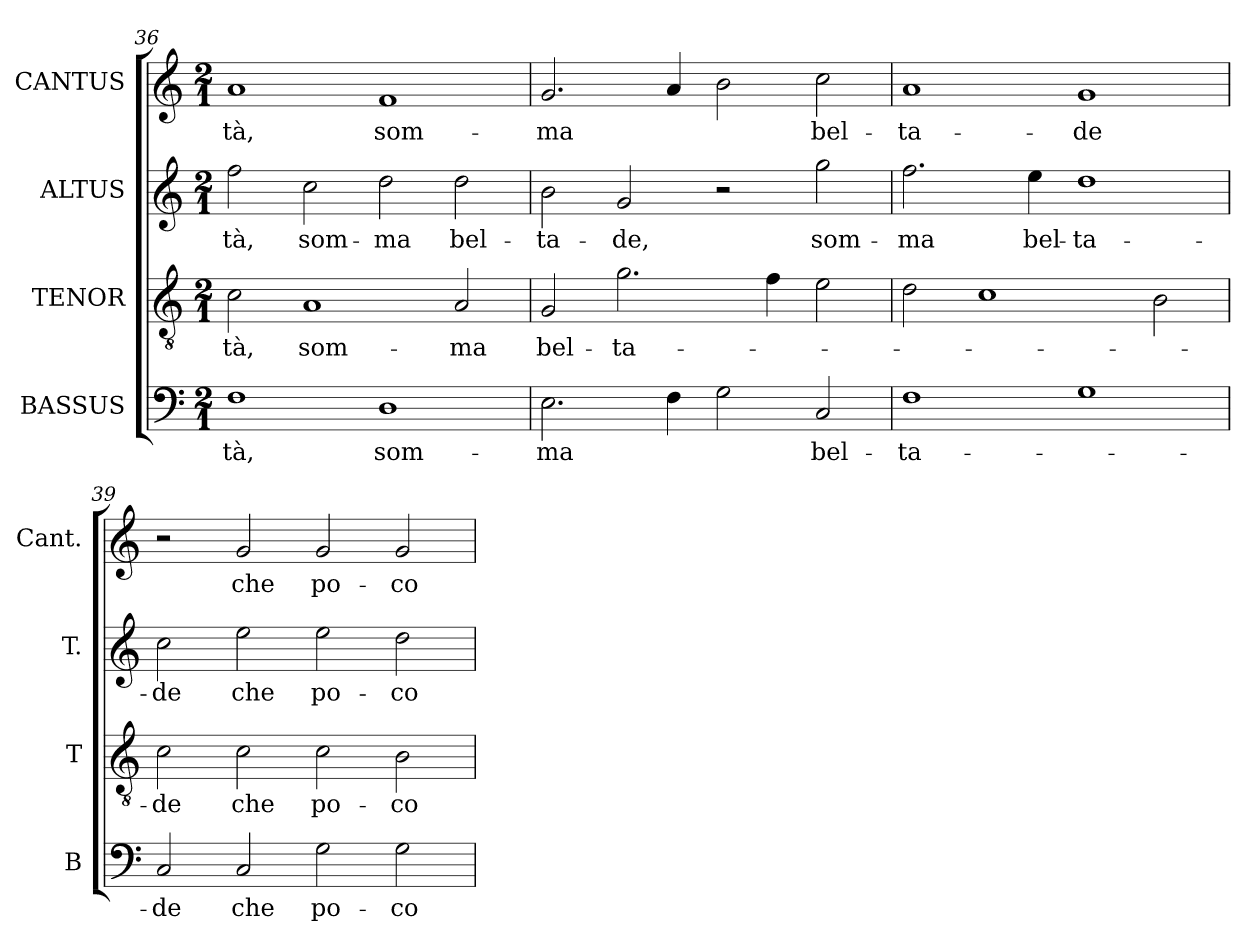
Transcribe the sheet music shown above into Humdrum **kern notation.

**kern	**text	**kern	**text	**kern	**text	**kern	**text
*part4	*part4	*part3	*part3	*part2	*part2	*part1	*part1
*staff4	*staff4	*staff3	*staff3	*staff2	*staff2	*staff1	*staff1
*I"BASSUS	*	*I"TENOR	*	*I"ALTUS	*	*I"CANTUS	*
*I'B	*	*I'T	*	*I'T.	*	*I'Cant.	*
*clefF4	*	*clefGv2	*	*clefG2	*	*clefG2	*
*	*	*ITrd7c12	*	*ITrd7c12	*	*	*
*k[]	*	*k[]	*	*k[]	*	*k[]	*
*C:	*	*C:	*	*C:	*	*C:	*
*M2/1	*	*M2/1	*	*M2/1	*	*M2/1	*
=36	=36	=36	=36	=36	=36	=36	=36
!	!LO:LY:b:color=#000000	!	!	!	!	!	!
!	!	!	!LO:LY:b:color=#000000	!	!	!	!
!	!	!	!	!	!LO:LY:b:color=#000000	!	!
!	!	!	!	!	!	!	!LO:LY:b:color=#000000
1Fi	-tà,	2Ci\	-tà,	2fi\	-tà,	1ai	-tà,
!	!	!	!LO:LY:b:color=#000000	!	!	!	!
!	!	!	!	!	!LO:LY:b:color=#000000	!	!
.	.	1AAi	som-	2ci\	som-	.	.
!	!LO:LY:b:color=#000000	!	!	!	!	!	!
!	!	!	!	!	!LO:LY:b:color=#000000	!	!
!	!	!	!	!	!	!	!LO:LY:b:color=#000000
1Di	som-	.	.	2di\	-ma	1fi	som-
!	!	!	!LO:LY:b:color=#000000	!	!	!	!
!	!	!	!	!	!LO:LY:b:color=#000000	!	!
.	.	2AAi/	-ma	2di\	bel-	.	.
!!LO:LB:g=z
=37	=37	=37	=37	=37	=37	=37	=37
!	!LO:LY:b:color=#000000	!	!	!	!	!	!
!	!	!	!LO:LY:b:color=#000000	!	!	!	!
!	!	!	!	!	!LO:LY:b:color=#000000	!	!
!	!	!	!	!	!	!	!LO:LY:b:color=#000000
2.Ei\	-ma	2GGi/	bel-	2Bi\	-ta-	2.gi/	-ma
!	!	!	!LO:LY:b:color=#000000	!	!	!	!
!	!	!	!	!	!LO:LY:b:color=#000000	!	!
.	.	2.Gi\	-ta-	2Gi/	-de,	.	.
4Fi\	.	.	.	.	.	4ai/	.
2Gi\	.	.	.	2r	.	2bi\	.
.	.	4Fi\	.	.	.	.	.
!	!LO:LY:b:color=#000000	!	!	!	!	!	!
!	!	!	!	!	!LO:LY:b:color=#000000	!	!
!	!	!	!	!	!	!	!LO:LY:b:color=#000000
2Ci/	bel-	2Ei\	.	2gi\	som-	2cci\	bel-
=38	=38	=38	=38	=38	=38	=38	=38
!	!LO:LY:b:color=#000000	!	!	!	!	!	!
!	!	!	!	!	!LO:LY:b:color=#000000	!	!
!	!	!	!	!	!	!	!LO:LY:b:color=#000000
1Fi	-ta-	2Di\	.	2.fi\	-ma	1ai	-ta-
.	.	1Ci	.	.	.	.	.
!	!	!	!	!	!LO:LY:b:color=#000000	!	!
.	.	.	.	4ei\	bel-	.	.
!	!	!	!	!	!LO:LY:b:color=#000000	!	!
!	!	!	!	!	!	!	!LO:LY:b:color=#000000
1Gi	.	.	.	1di	-ta-	1gi	-de
.	.	2BBi\	.	.	.	.	.
=39	=39	=39	=39	=39	=39	=39	=39
!	!LO:LY:b:color=#000000	!	!	!	!	!	!
!	!	!	!LO:LY:b:color=#000000	!	!	!	!
!	!	!	!	!	!LO:LY:b:color=#000000	!	!
2Ci/	-de	2Ci\	-de	2ci\	-de	2r	.
!	!LO:LY:b:color=#000000	!	!	!	!	!	!
!	!	!	!LO:LY:b:color=#000000	!	!	!	!
!	!	!	!	!	!LO:LY:b:color=#000000	!	!
!	!	!	!	!	!	!	!LO:LY:b:color=#000000
2Ci/	che	2Ci\	che	2ei\	che	2gi/	che
!	!LO:LY:b:color=#000000	!	!	!	!	!	!
!	!	!	!LO:LY:b:color=#000000	!	!	!	!
!	!	!	!	!	!LO:LY:b:color=#000000	!	!
!	!	!	!	!	!	!	!LO:LY:b:color=#000000
2Gi\	po-	2Ci\	po-	2ei\	po-	2gi/	po-
!	!LO:LY:b:color=#000000	!	!	!	!	!	!
!	!	!	!LO:LY:b:color=#000000	!	!	!	!
!	!	!	!	!	!LO:LY:b:color=#000000	!	!
!	!	!	!	!	!	!	!LO:LY:b:color=#000000
2Gi\	-co	2BBi\	-co	2di\	-co	2gi/	-co
=	=	=	=	=	=	=	=
*-	*-	*-	*-	*-	*-	*-	*-
